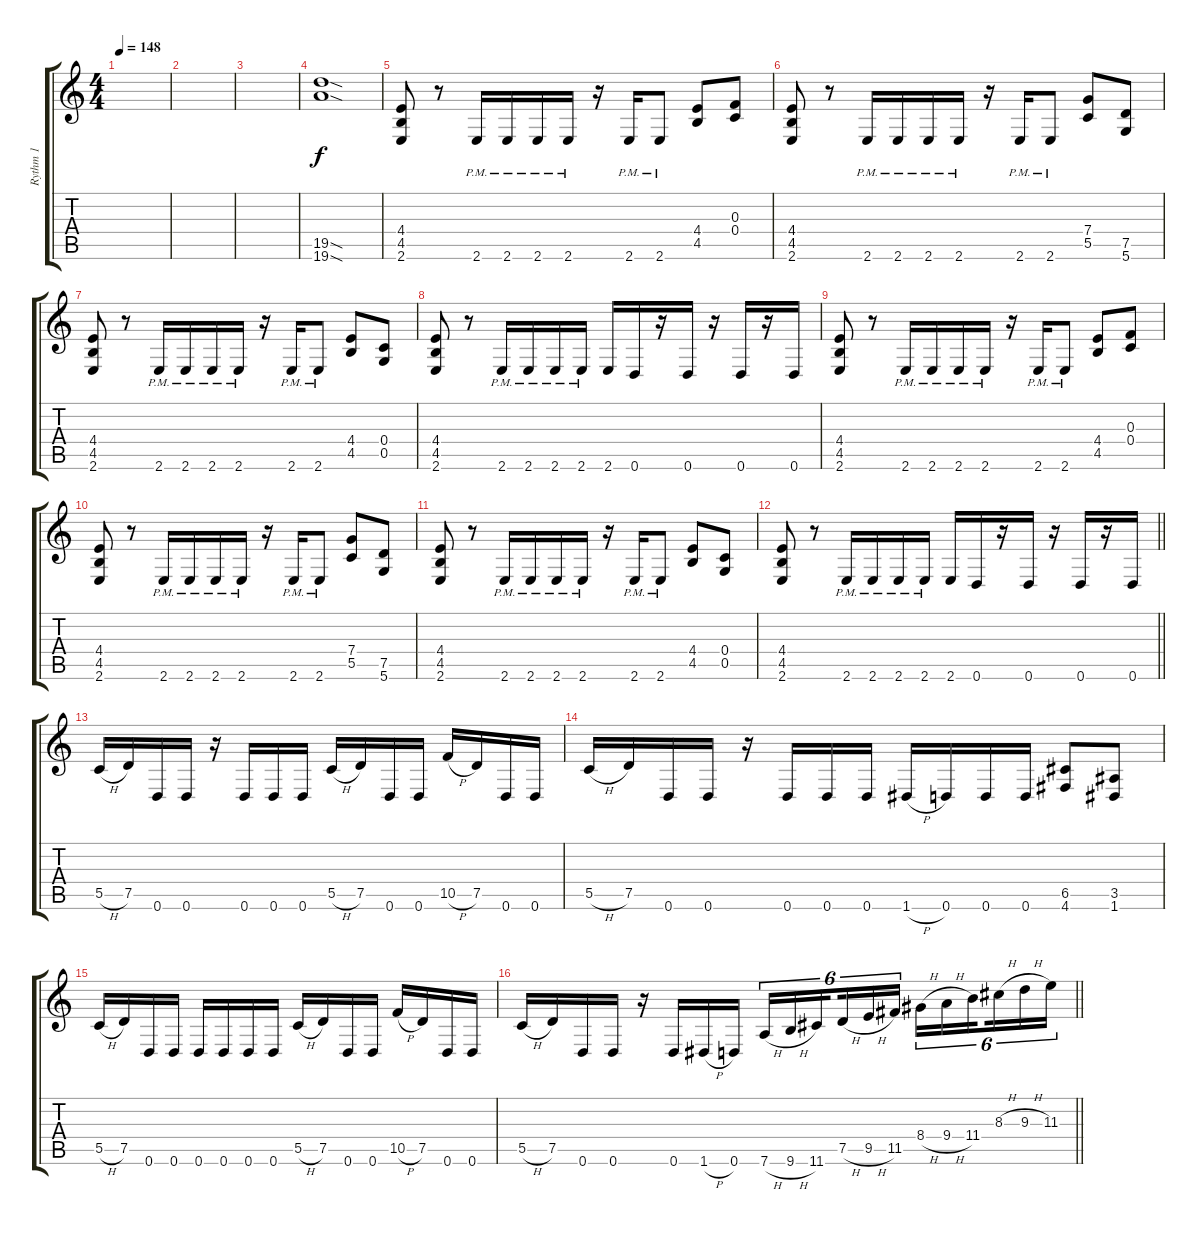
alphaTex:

\track ("Rythm 1" "Rythm 1") {instrument overdrivenguitar}
\staff {score tabs}
\tuning (D4 A3 F3 C3 G2 D2) {hide}
\ts (4 4)
\section ("" "")
\tempo 148
\clef g2
\ks c
|
|
|
(19.5{sod} 19.6{sod}).1 |
(4.4 4.5 2.6).8 r.8 2.6{pm}.16 2.6{pm}.16 2.6{pm}.16 2.6{pm}.16 r.16 2.6{pm}.16 2.6{pm}.8 (4.4 4.5).8 (0.3 0.4).8 |
(4.4 4.5 2.6).8 r.8 2.6{pm}.16 2.6{pm}.16 2.6{pm}.16 2.6{pm}.16 r.16 2.6{pm}.16 2.6{pm}.8 (7.4 5.5).8 (7.5 5.6).8 |
(4.4 4.5 2.6).8 r.8 2.6{pm}.16 2.6{pm}.16 2.6{pm}.16 2.6{pm}.16 r.16 2.6{pm}.16 2.6{pm}.8 (4.4 4.5).8 (0.4 0.5).8 |
(4.4 4.5 2.6).8 r.8 2.6{pm}.16 2.6{pm}.16 2.6{pm}.16 2.6{pm}.16 2.6.16 0.6.16 r.16 0.6.16 r.16 0.6.16 r.16 0.6.16 |
(4.4 4.5 2.6).8 r.8 2.6{pm}.16 2.6{pm}.16 2.6{pm}.16 2.6{pm}.16 r.16 2.6{pm}.16 2.6{pm}.8 (4.4 4.5).8 (0.3 0.4).8 |
(4.4 4.5 2.6).8 r.8 2.6{pm}.16 2.6{pm}.16 2.6{pm}.16 2.6{pm}.16 r.16 2.6{pm}.16 2.6{pm}.8 (7.4 5.5).8 (7.5 5.6).8 |
(4.4 4.5 2.6).8 r.8 2.6{pm}.16 2.6{pm}.16 2.6{pm}.16 2.6{pm}.16 r.16 2.6{pm}.16 2.6{pm}.8 (4.4 4.5).8 (0.4 0.5).8 |
\barLineRight lightlight
(4.4 4.5 2.6).8 r.8 2.6{pm}.16 2.6{pm}.16 2.6{pm}.16 2.6{pm}.16 2.6.16 0.6.16 r.16 0.6.16 r.16 0.6.16 r.16 0.6.16 |
\section ("" "")
5.5{h}.16 7.5.16 0.6.16 0.6.16 r.16 0.6.16 0.6.16 0.6.16 5.5{h}.16 7.5.16 0.6.16 0.6.16 10.5{h}.16 7.5.16 0.6.16 0.6.16 |
5.5{h}.16 7.5.16 0.6.16 0.6.16 r.16 0.6.16 0.6.16 0.6.16 1.6{h}.16 0.6.16 0.6.16 0.6.16 (6.5 4.6).8 (3.5 1.6).8 |
5.5{h}.16 7.5.16 0.6.16 0.6.16 0.6.16 0.6.16 0.6.16 0.6.16 5.5{h}.16 7.5.16 0.6.16 0.6.16 10.5{h}.16 7.5.16 0.6.16 0.6.16 |
\barLineRight lightlight
5.5{h}.16 7.5.16 0.6.16 0.6.16 r.16 0.6.16 1.6{h}.16 0.6.16 7.6{h}.16{tu (6 4)} 9.6{h}.16{tu (6 4)} 11.6.16{tu (6 4) beam splitsecondary} 7.5{h}.16{tu (6 4)} 9.5{h}.16{tu (6 4)} 11.5.16{tu (6 4)} 8.4{h}.16{tu (6 4)} 9.4{h}.16{tu (6 4)} 11.4.16{tu (6 4) beam splitsecondary} 8.3{h}.16{tu (6 4)} 9.3{h}.16{tu (6 4)} 11.3.16{tu (6 4)}
